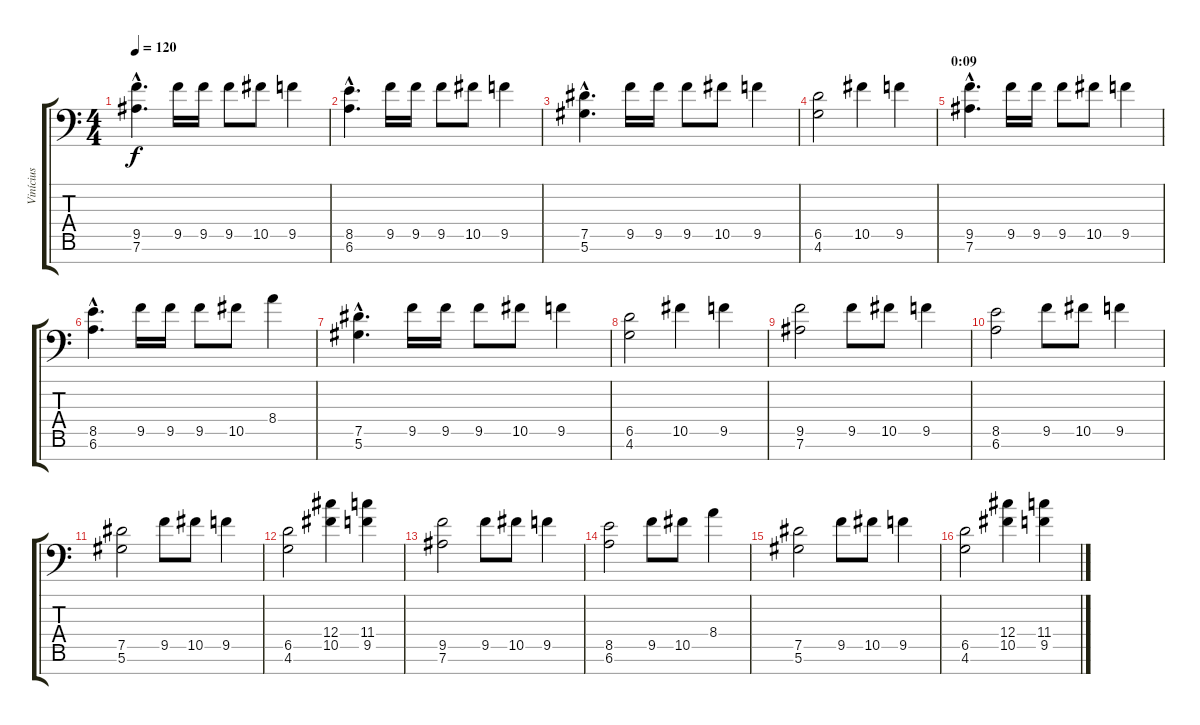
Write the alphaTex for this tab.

\track ("Vinícius" "Vinícius") {instrument distortionguitar}
\staff {score tabs}
\tuning (Eb4 Bb3 Gb3 Db3 Ab2 Eb2 Bb1) {hide}
\ts (4 4)
\tempo 120
\clef f4
\ks c
(9.5{hac} 7.6{hac}).4{d dy f instrument distortionguitar} 9.5.16 9.5.16 9.5.8 10.5.8 9.5.4 |
(8.5{hac} 6.6{hac}).4{d} 9.5.16 9.5.16 9.5.8 10.5.8 9.5.4 |
(7.5{hac} 5.6{hac}).4{d} 9.5.16 9.5.16 9.5.8 10.5.8 9.5.4 |
(6.5 4.6).2 10.5.4 9.5.4 |
\section ("" "0:09")
(9.5{hac} 7.6{hac}).4{d} 9.5.16 9.5.16 9.5.8 10.5.8 9.5.4 |
(8.5{hac} 6.6{hac}).4{d} 9.5.16 9.5.16 9.5.8 10.5.8 8.4.4 |
(7.5{hac} 5.6{hac}).4{d} 9.5.16 9.5.16 9.5.8 10.5.8 9.5.4 |
(6.5 4.6).2 10.5.4 9.5.4 |
(9.5 7.6).2 9.5.8 10.5.8 9.5.4 |
(8.5 6.6).2 9.5.8 10.5.8 9.5.4 |
(7.5 5.6).2 9.5.8 10.5.8 9.5.4 |
(6.5 4.6).2 (12.4 10.5).4 (11.4 9.5).4 |
(9.5 7.6).2 9.5.8 10.5.8 9.5.4 |
(8.5 6.6).2 9.5.8 10.5.8 8.4.4 |
(7.5 5.6).2 9.5.8 10.5.8 9.5.4 |
(6.5 4.6).2 (12.4 10.5).4 (11.4 9.5).4
